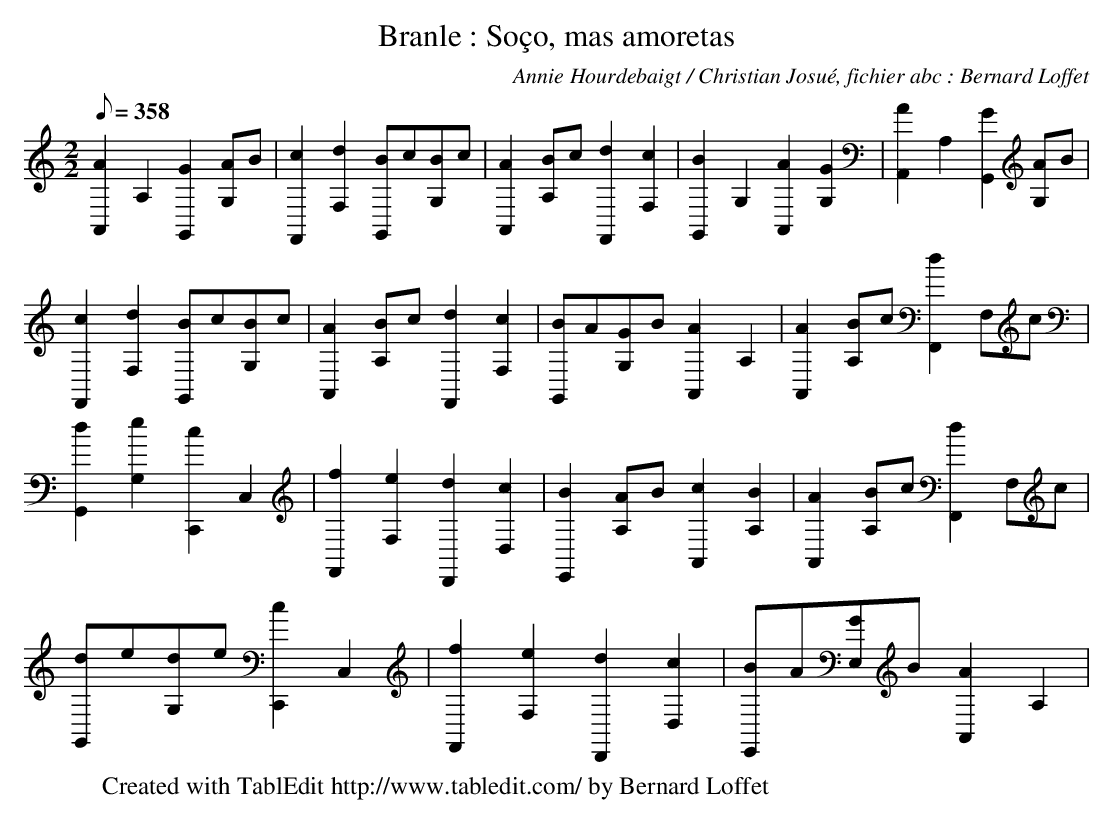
X:1
T:Branle : Soço, mas amoretas
C:Annie Hourdebaigt / Christian Josué, fichier abc : Bernard Loffet
L:1/8
Q:358
M:2/2
K:C
 [A2A,,2]A,2 [G2G,,2][AG,]B | [c2F,,2][d2F,2] [BG,,]c[BG,]c | [A2A,,2][BA,]c [d2F,,2][c2F,2] | \
 [B2G,,2]G,2 [A2A,,2][G2G,2] | [A2A,,2]A,2 [G2G,,2][AG,]B | [c2F,,2][d2F,2] [BG,,]c[BG,]c | \
 [A2A,,2][BA,]c [d2F,,2][c2F,2] | [BG,,]A[GG,]B [A2A,,2]A,2 | [A2A,,2][BA,]c [d2F,,2]F,c | \
 [d2G,,2][e2G,2] [c2C,,2]C,2 | [f2F,,2][e2F,2] [d2D,,2][c2D,2] | [B2E,,2][AA,]B [c2A,,2][B2A,2] | \
 [A2A,,2][BA,]c [d2F,,2]F,c | [dG,,]e[dG,]e [c2C,,2]C,2 | [f2F,,2][e2F,2] [d2D,,2][c2D,2] | \
 [BE,,]A[GE,]B [A2A,,2]A,2 | \
W:Created with TablEdit http://www.tabledit.com/ by Bernard Loffet
